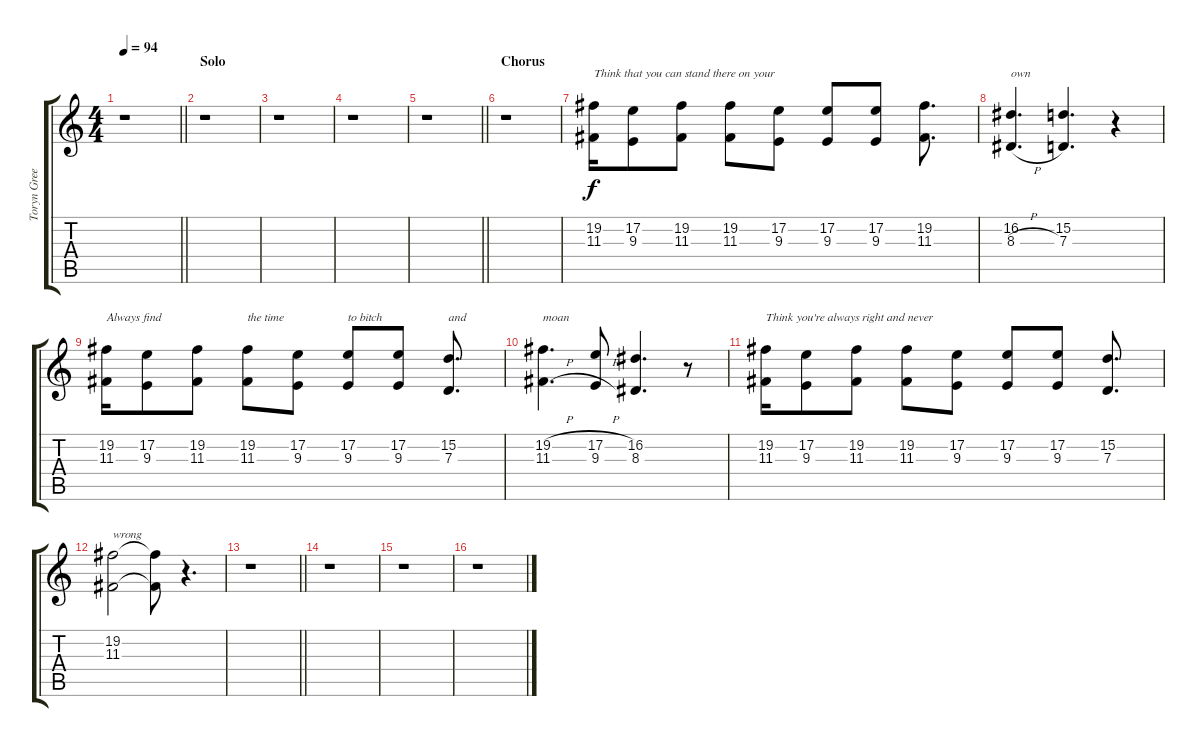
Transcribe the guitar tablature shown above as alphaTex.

\track ("Toryn Green (Vocals)" "Toryn Gree") {instrument violin}
\staff {score tabs}
\tuning (E4 B3 G3 D3 A2 D2) {hide}
\ts (4 4)
\tempo 94
\clef g2
\barLineRight lightlight
\ks c
r.1{dy f} |
\section ("" "Solo")
r.1 |
r.1 |
r.1 |
\barLineRight lightlight
r.1 |
\section ("" "Chorus")
r.1 |
(19.2 11.3).16{txt "Think that you can stand there on your"} (17.2 9.3).8 (19.2 11.3).8 (19.2 11.3).8 (17.2 9.3).8 (17.2 9.3).8 (17.2 9.3).8 (19.2 11.3).8{d} |
(16.2 8.3{h}).4{d txt "own"} (15.2 7.3).4{d} r.4 |
(19.2 11.3).16{txt "Always find"} (17.2 9.3).8 (19.2 11.3).8 (19.2 11.3).8{txt "the time"} (17.2 9.3).8 (17.2 9.3).8{txt "to bitch"} (17.2 9.3).8 (15.2 7.3).8{d txt "and"} |
(19.2{h} 11.3{h}).4{d txt "moan"} (17.2{h} 9.3{h}).8 (16.2 8.3).4{d} r.8 |
(19.2 11.3).16{txt "Think you're always right and never"} (17.2 9.3).8 (19.2 11.3).8 (19.2 11.3).8 (17.2 9.3).8 (17.2 9.3).8 (17.2 9.3).8 (15.2 7.3).8{d} |
(19.2 11.3).2{txt "wrong"} (19.2{t} 11.3{t}).8 r.4{d} |
\barLineRight lightlight
r.1 |
r.1 |
r.1 |
r.1
